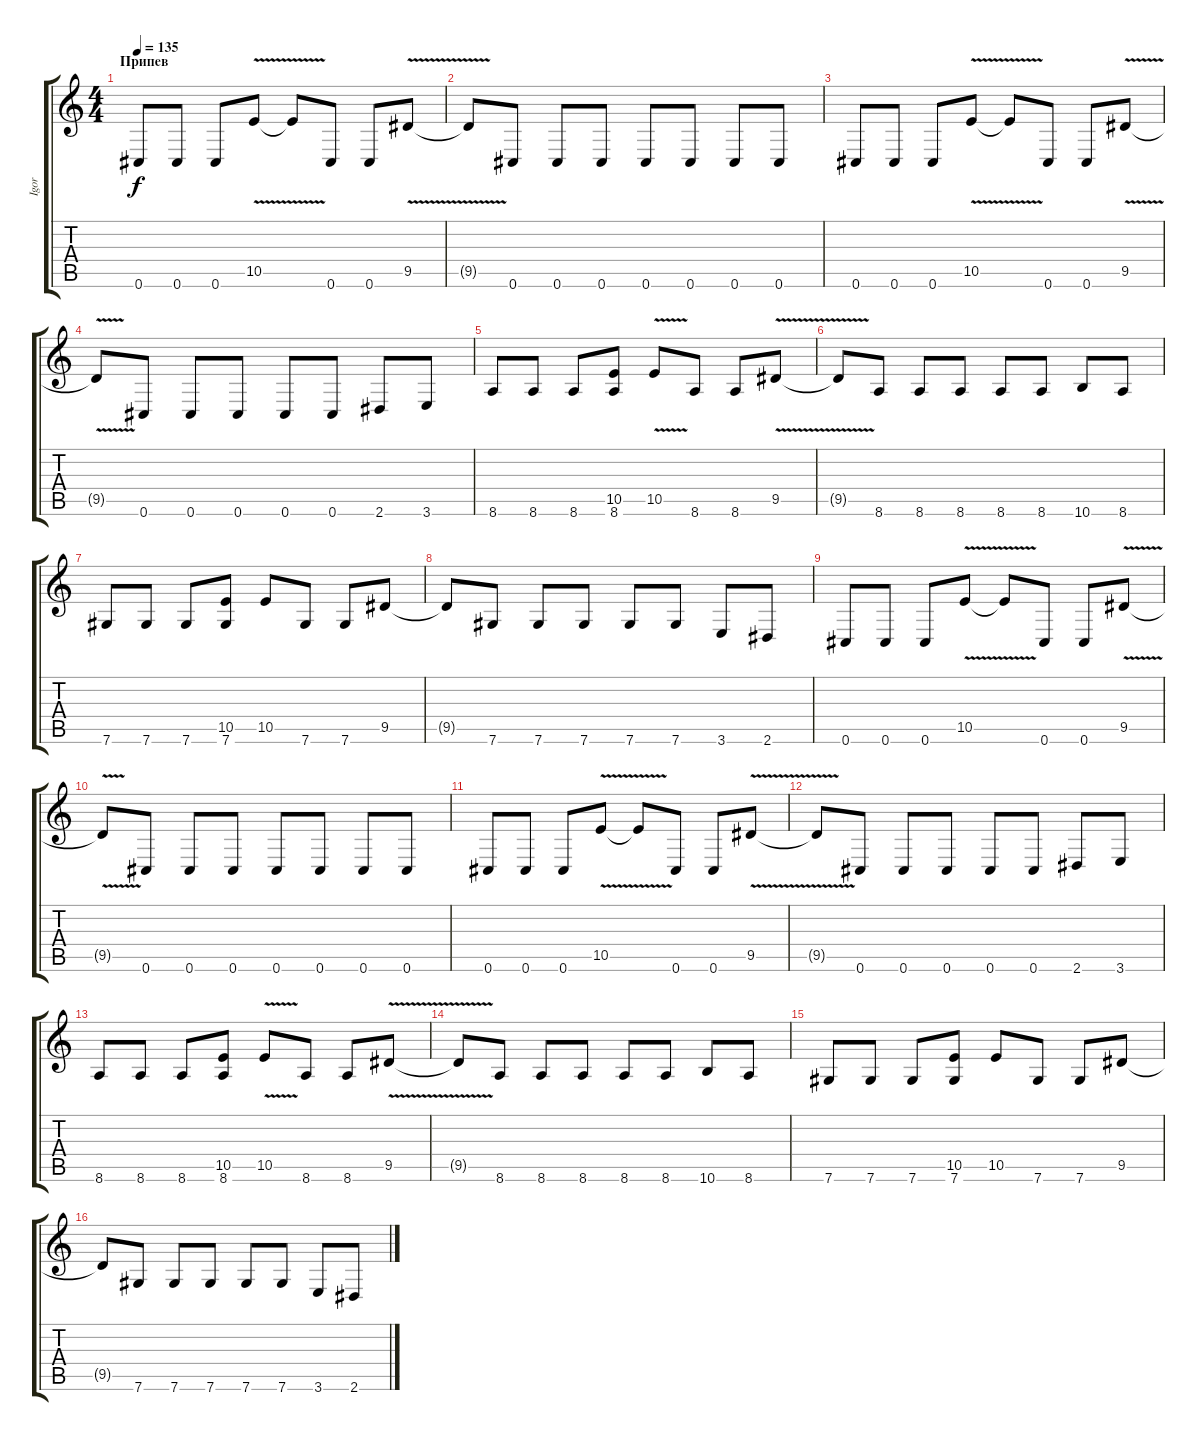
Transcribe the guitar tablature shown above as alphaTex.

\track ("Igor" "Igor") {instrument distortionguitar}
\staff {score tabs}
\tuning (Db4 Ab3 E3 B2 Gb2 Db2) {hide}
\ts (4 4)
\section ("" "Припев ")
\tempo 135
\clef g2
\ks c
0.6.8{dy f} 0.6.8 0.6.8 10.5{v}.8 10.5{t}.8 0.6.8 0.6.8 9.5{v}.8 |
9.5{t}.8 0.6.8 0.6.8 0.6.8 0.6.8 0.6.8 0.6.8 0.6.8 |
0.6.8 0.6.8 0.6.8 10.5{v}.8 10.5{t}.8 0.6.8 0.6.8 9.5{v}.8 |
9.5{t}.8 0.6.8 0.6.8 0.6.8 0.6.8 0.6.8 2.6.8 3.6.8 |
8.6.8 8.6.8 8.6.8 (10.5 8.6).8 10.5{v}.8 8.6.8 8.6.8 9.5{v}.8 |
9.5{t}.8 8.6.8 8.6.8 8.6.8 8.6.8 8.6.8 10.6.8 8.6.8 |
7.6.8 7.6.8 7.6.8 (10.5 7.6).8 10.5.8 7.6.8 7.6.8 9.5.8 |
9.5{t}.8 7.6.8 7.6.8 7.6.8 7.6.8 7.6.8 3.6.8 2.6.8 |
0.6.8 0.6.8 0.6.8 10.5{v}.8 10.5{t}.8 0.6.8 0.6.8 9.5{v}.8 |
9.5{t}.8 0.6.8 0.6.8 0.6.8 0.6.8 0.6.8 0.6.8 0.6.8 |
0.6.8 0.6.8 0.6.8 10.5{v}.8 10.5{t}.8 0.6.8 0.6.8 9.5{v}.8 |
9.5{t}.8 0.6.8 0.6.8 0.6.8 0.6.8 0.6.8 2.6.8 3.6.8 |
8.6.8 8.6.8 8.6.8 (10.5 8.6).8 10.5{v}.8 8.6.8 8.6.8 9.5{v}.8 |
9.5{t}.8 8.6.8 8.6.8 8.6.8 8.6.8 8.6.8 10.6.8 8.6.8 |
7.6.8 7.6.8 7.6.8 (10.5 7.6).8 10.5.8 7.6.8 7.6.8 9.5.8 |
9.5{t}.8 7.6.8 7.6.8 7.6.8 7.6.8 7.6.8 3.6.8 2.6.8
